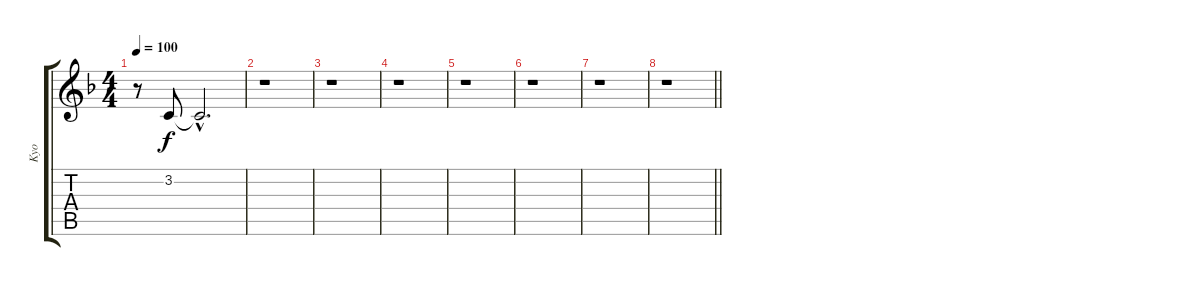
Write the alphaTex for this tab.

\track ("Kyo" "Kyo") {instrument clarinet}
\staff {score tabs}
\tuning (D4 A3 F3 C3 G2 D2) {hide}
\ts (4 4)
\tempo 100
\clef g2
\ks f
r.8{dy f} 3.2.8 3.2{hac t}.2{d} |
r.1 |
r.1 |
r.1 |
r.1 |
r.1 |
r.1 |
\barLineRight lightlight
r.1
